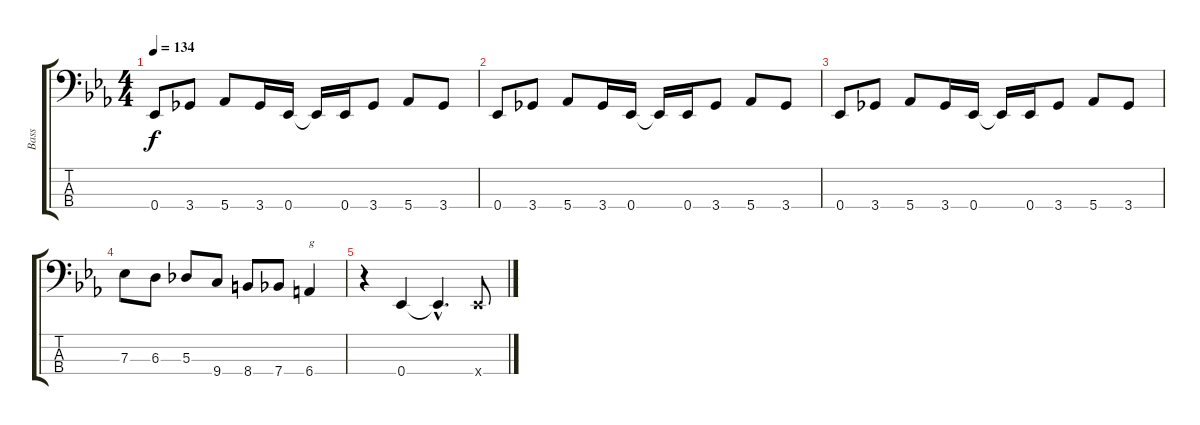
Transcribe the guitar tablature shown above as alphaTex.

\track ("Bass" "Bass") {instrument electricbasspick}
\staff {score tabs}
\tuning (Gb2 Db2 Ab1 Eb1) {hide}
\ts (4 4)
\tempo 134
\clef f4
\ks eb
0.4.8{dy f} 3.4.8 5.4.8 3.4.16 0.4.16 0.4{t}.16 0.4.16 3.4.8 5.4.8 3.4.8 |
0.4.8 3.4.8 5.4.8 3.4.16 0.4.16 0.4{t}.16 0.4.16 3.4.8 5.4.8 3.4.8 |
0.4.8 3.4.8 5.4.8 3.4.16 0.4.16 0.4{t}.16 0.4.16 3.4.8 5.4.8 3.4.8 |
7.3.8 6.3.8 5.3.8 9.4.8 8.4.8 7.4.8 6.4.4{txt "g"} |
r.4 0.4.4 0.4{hac t}.4{d} 0.4{x}.8
